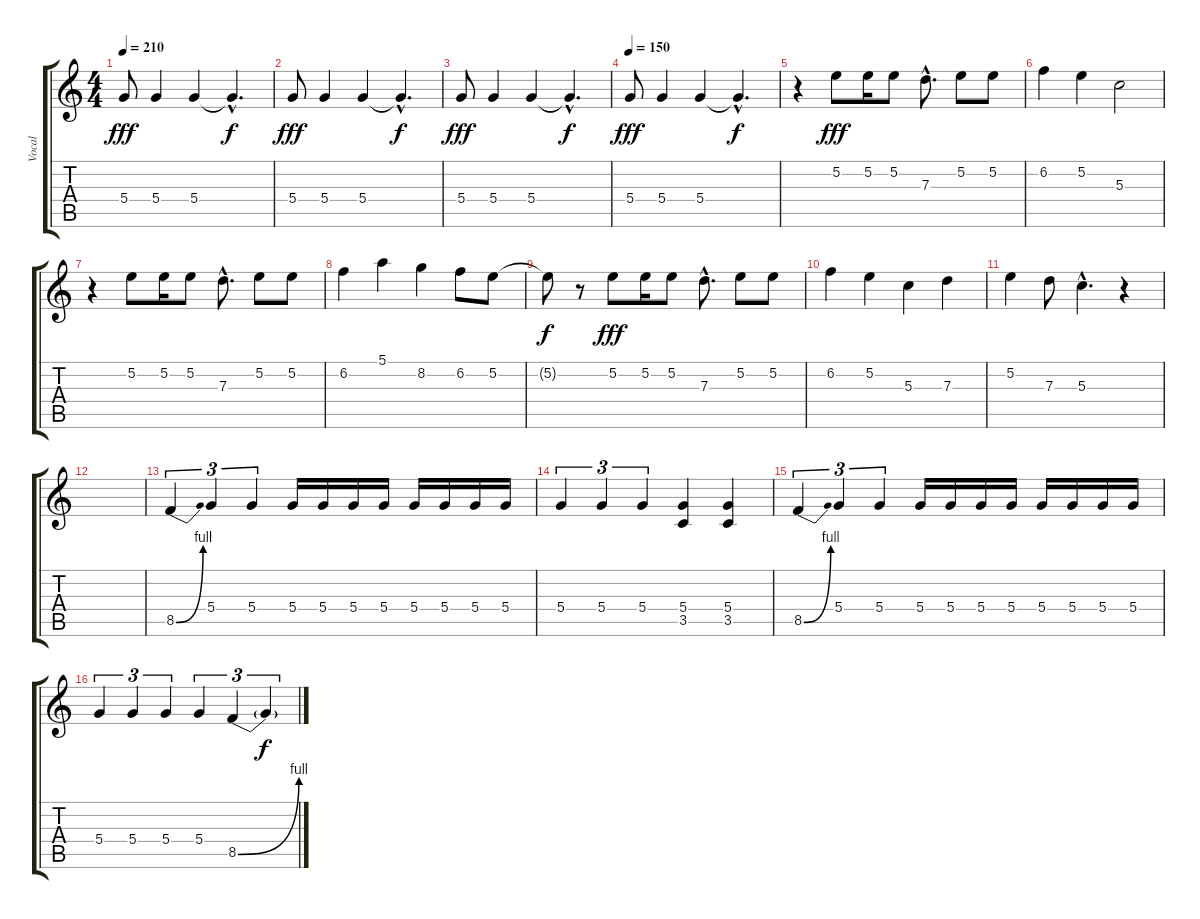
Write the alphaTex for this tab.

\track ("Vocal" "Vocal") {instrument overdrivenguitar}
\staff {score tabs}
\tuning (E4 B3 G3 D3 A2 E2) {hide}
\ts (4 4)
\tempo 210
\clef g2
\ks c
5.4.8{dy fff} 5.4.4 5.4.4 5.4{hac t}.4{d dy f} |
5.4.8{dy fff} 5.4.4 5.4.4 5.4{hac t}.4{d dy f} |
5.4.8{dy fff} 5.4.4 5.4.4 5.4{hac t}.4{d dy f} |
\tempo 150
5.4.8{dy fff} 5.4.4 5.4.4 5.4{hac t}.4{d dy f} |
r.4 5.2.8{dy fff} 5.2.16 5.2.8 7.3{hac}.8{d} 5.2.8 5.2.8 |
6.2.4 5.2.4 5.3.2 |
r.4 5.2.8 5.2.16 5.2.8 7.3{hac}.8{d} 5.2.8 5.2.8 |
6.2.4 5.1.4 8.2.4 6.2.8 5.2.8 |
5.2{t}.8{dy f} r.8 5.2.8{dy fff} 5.2.16 5.2.8 7.3{hac}.8{d} 5.2.8 5.2.8 |
6.2.4 5.2.4 5.3.4 7.3.4 |
5.2.4 7.3.8 5.3{hac}.4{d} r.4 |
|
8.5{be (bend 0 0 60 4)}.4{tu (3 2)} 5.4.4{tu (3 2)} 5.4.4{tu (3 2)} 5.4.16 5.4.16 5.4.16 5.4.16 5.4.16 5.4.16 5.4.16 5.4.16 |
5.4.4{tu (3 2)} 5.4.4{tu (3 2)} 5.4.4{tu (3 2)} (5.4 3.5).4 (5.4 3.5).4 |
8.5{be (bend 0 0 60 4)}.4{tu (3 2)} 5.4.4{tu (3 2)} 5.4.4{tu (3 2)} 5.4.16 5.4.16 5.4.16 5.4.16 5.4.16 5.4.16 5.4.16 5.4.16 |
5.4.4{tu (3 2)} 5.4.4{tu (3 2)} 5.4.4{tu (3 2)} 5.4.4{tu (3 2)} 8.5{be (bend 0 0 60 4)}.4{tu (3 2)} 8.5{t}.4{tu (3 2) dy f}
